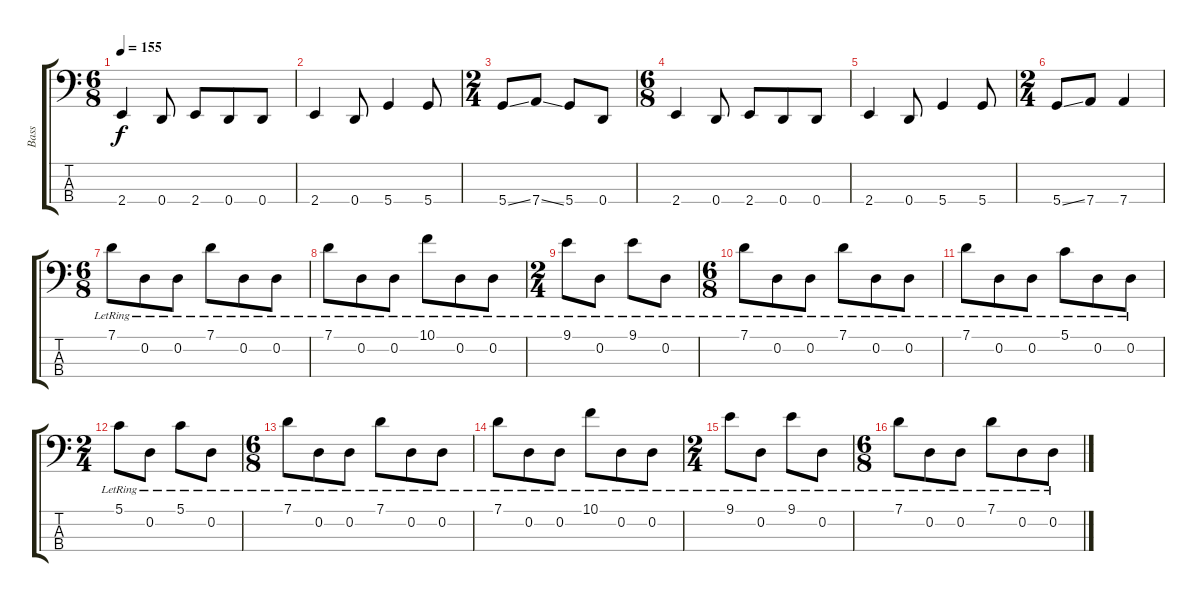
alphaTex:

\track ("Bass" "Bass") {instrument electricbasspick}
\staff {score tabs}
\tuning (G2 D2 A1 D1) {hide}
\ts (6 8)
\tempo 155
\clef f4
\ks c
2.4.4{dy f} 0.4.8 2.4.8 0.4.8 0.4.8 |
2.4.4 0.4.8 5.4.4 5.4.8 |
\ts (2 4)
5.4{ss}.8 7.4{ss}.8 5.4.8 0.4.8 |
\ts (6 8)
2.4.4 0.4.8 2.4.8 0.4.8 0.4.8 |
2.4.4 0.4.8 5.4.4 5.4.8 |
\ts (2 4)
5.4{ss}.8 7.4.8 7.4.4 |
\ts (6 8)
7.1{lr}.8 0.2{lr}.8 0.2{lr}.8 7.1{lr}.8 0.2{lr}.8 0.2{lr}.8 |
7.1{lr}.8 0.2{lr}.8 0.2{lr}.8 10.1{lr}.8 0.2{lr}.8 0.2{lr}.8 |
\ts (2 4)
9.1{lr}.8 0.2{lr}.8 9.1{lr}.8 0.2{lr}.8 |
\ts (6 8)
7.1{lr}.8 0.2{lr}.8 0.2{lr}.8 7.1{lr}.8 0.2{lr}.8 0.2{lr}.8 |
7.1{lr}.8 0.2{lr}.8 0.2{lr}.8 5.1{lr}.8 0.2{lr}.8 0.2{lr}.8 |
\ts (2 4)
5.1{lr}.8 0.2{lr}.8 5.1{lr}.8 0.2{lr}.8 |
\ts (6 8)
7.1{lr}.8 0.2{lr}.8 0.2{lr}.8 7.1{lr}.8 0.2{lr}.8 0.2{lr}.8 |
7.1{lr}.8 0.2{lr}.8 0.2{lr}.8 10.1{lr}.8 0.2{lr}.8 0.2{lr}.8 |
\ts (2 4)
9.1{lr}.8 0.2{lr}.8 9.1{lr}.8 0.2{lr}.8 |
\ts (6 8)
7.1{lr}.8 0.2{lr}.8 0.2{lr}.8 7.1{lr}.8 0.2{lr}.8 0.2{lr}.8
